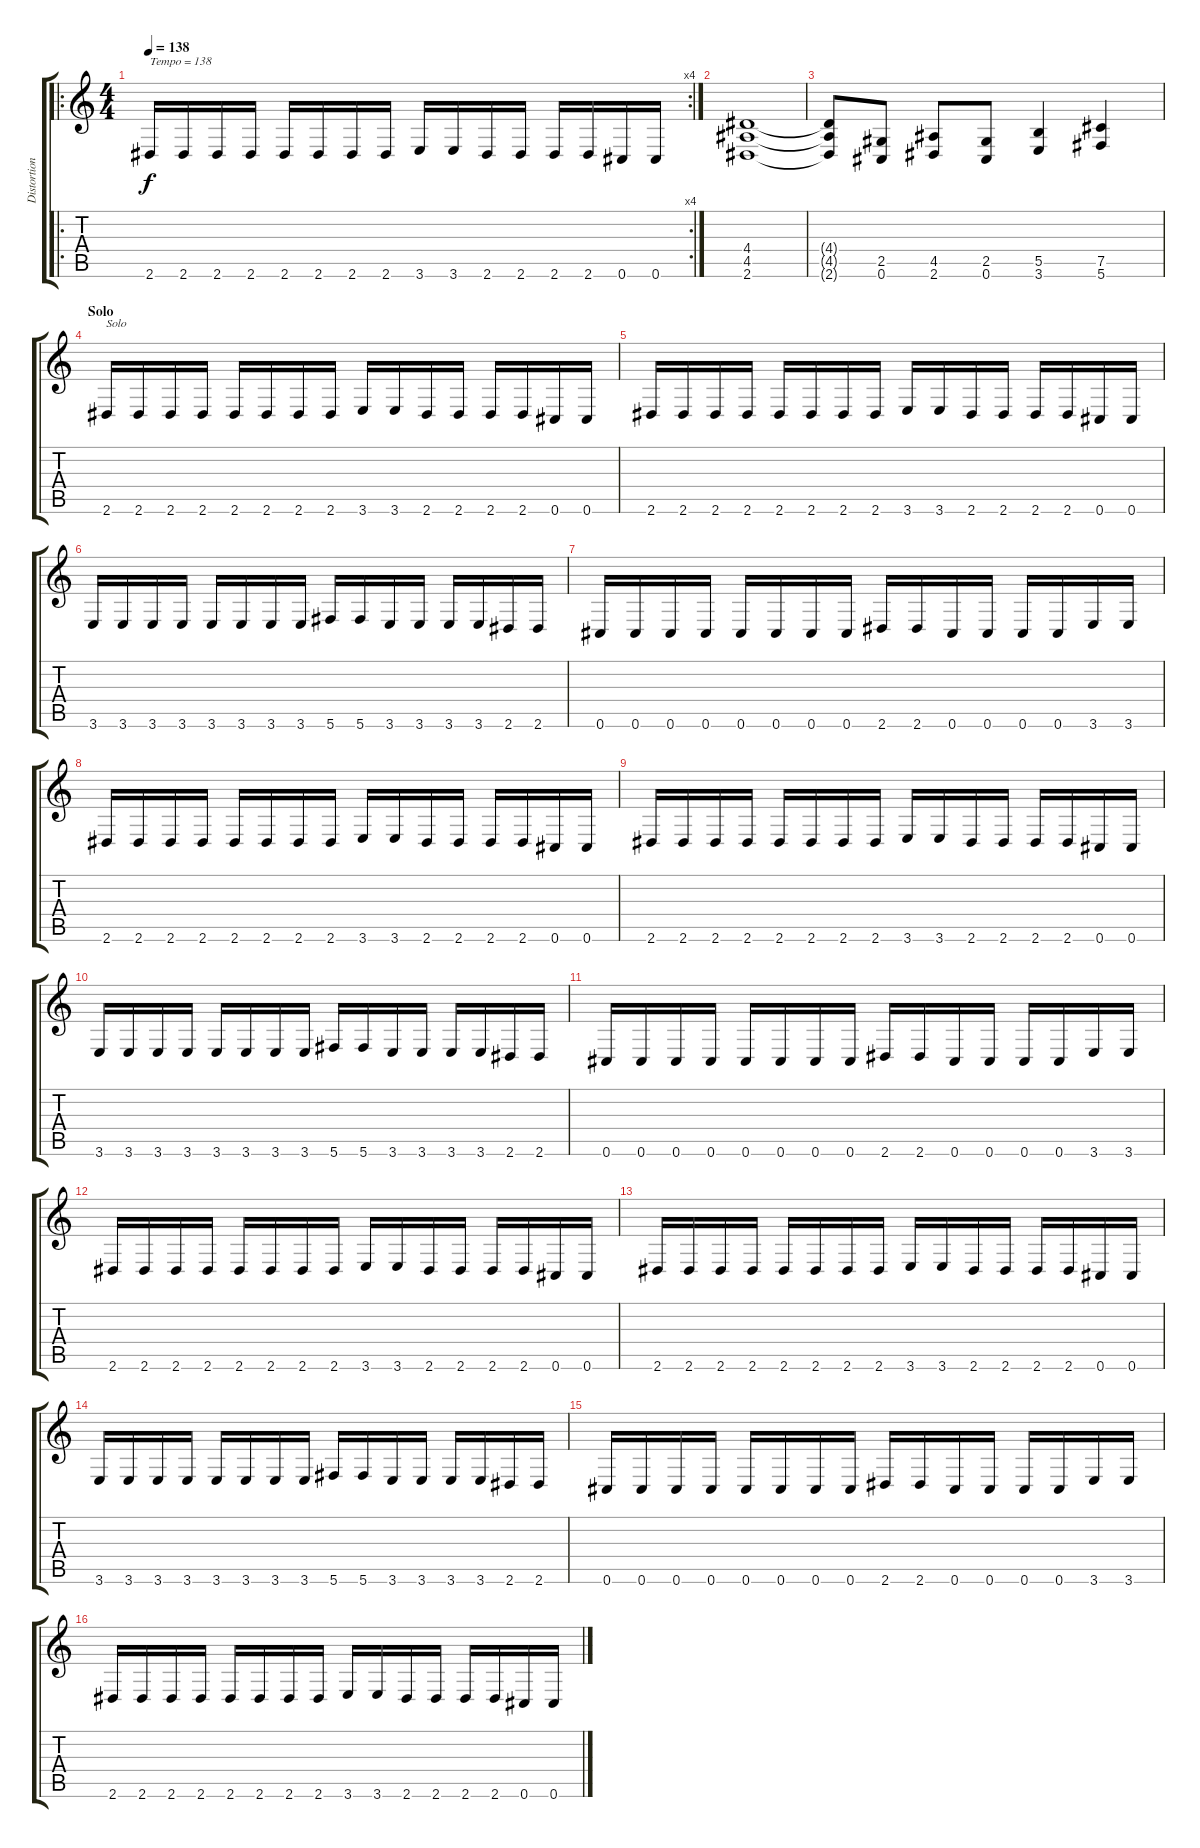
\track ("Distortion guitar 2" "Distortion") {instrument distortionguitar}
\staff {score tabs}
\tuning (Db4 Ab3 E3 B2 Gb2 Db2) {hide}
\ro
\rc 4
\ts (4 4)
\tempo 138
\clef g2
\ks c
2.6.16{txt "Tempo = 138" dy f instrument distortionguitar} 2.6.16 2.6.16 2.6.16 2.6.16 2.6.16 2.6.16 2.6.16 3.6.16 3.6.16 2.6.16 2.6.16 2.6.16 2.6.16 0.6.16 0.6.16 |
(4.4 4.5 2.6).1 |
(4.4{t} 4.5{t} 2.6{t}).8 (2.5 0.6).8 (4.5 2.6).8 (2.5 0.6).8 (5.5 3.6).4 (7.5 5.6).4 |
\section ("" "Solo")
2.6.16{txt "Solo"} 2.6.16 2.6.16 2.6.16 2.6.16 2.6.16 2.6.16 2.6.16 3.6.16 3.6.16 2.6.16 2.6.16 2.6.16 2.6.16 0.6.16 0.6.16 |
2.6.16 2.6.16 2.6.16 2.6.16 2.6.16 2.6.16 2.6.16 2.6.16 3.6.16 3.6.16 2.6.16 2.6.16 2.6.16 2.6.16 0.6.16 0.6.16 |
3.6.16 3.6.16 3.6.16 3.6.16 3.6.16 3.6.16 3.6.16 3.6.16 5.6.16 5.6.16 3.6.16 3.6.16 3.6.16 3.6.16 2.6.16 2.6.16 |
0.6.16 0.6.16 0.6.16 0.6.16 0.6.16 0.6.16 0.6.16 0.6.16 2.6.16 2.6.16 0.6.16 0.6.16 0.6.16 0.6.16 3.6.16 3.6.16 |
2.6.16 2.6.16 2.6.16 2.6.16 2.6.16 2.6.16 2.6.16 2.6.16 3.6.16 3.6.16 2.6.16 2.6.16 2.6.16 2.6.16 0.6.16 0.6.16 |
2.6.16 2.6.16 2.6.16 2.6.16 2.6.16 2.6.16 2.6.16 2.6.16 3.6.16 3.6.16 2.6.16 2.6.16 2.6.16 2.6.16 0.6.16 0.6.16 |
3.6.16 3.6.16 3.6.16 3.6.16 3.6.16 3.6.16 3.6.16 3.6.16 5.6.16 5.6.16 3.6.16 3.6.16 3.6.16 3.6.16 2.6.16 2.6.16 |
0.6.16 0.6.16 0.6.16 0.6.16 0.6.16 0.6.16 0.6.16 0.6.16 2.6.16 2.6.16 0.6.16 0.6.16 0.6.16 0.6.16 3.6.16 3.6.16 |
2.6.16 2.6.16 2.6.16 2.6.16 2.6.16 2.6.16 2.6.16 2.6.16 3.6.16 3.6.16 2.6.16 2.6.16 2.6.16 2.6.16 0.6.16 0.6.16 |
2.6.16 2.6.16 2.6.16 2.6.16 2.6.16 2.6.16 2.6.16 2.6.16 3.6.16 3.6.16 2.6.16 2.6.16 2.6.16 2.6.16 0.6.16 0.6.16 |
3.6.16 3.6.16 3.6.16 3.6.16 3.6.16 3.6.16 3.6.16 3.6.16 5.6.16 5.6.16 3.6.16 3.6.16 3.6.16 3.6.16 2.6.16 2.6.16 |
0.6.16 0.6.16 0.6.16 0.6.16 0.6.16 0.6.16 0.6.16 0.6.16 2.6.16 2.6.16 0.6.16 0.6.16 0.6.16 0.6.16 3.6.16 3.6.16 |
2.6.16 2.6.16 2.6.16 2.6.16 2.6.16 2.6.16 2.6.16 2.6.16 3.6.16 3.6.16 2.6.16 2.6.16 2.6.16 2.6.16 0.6.16 0.6.16
